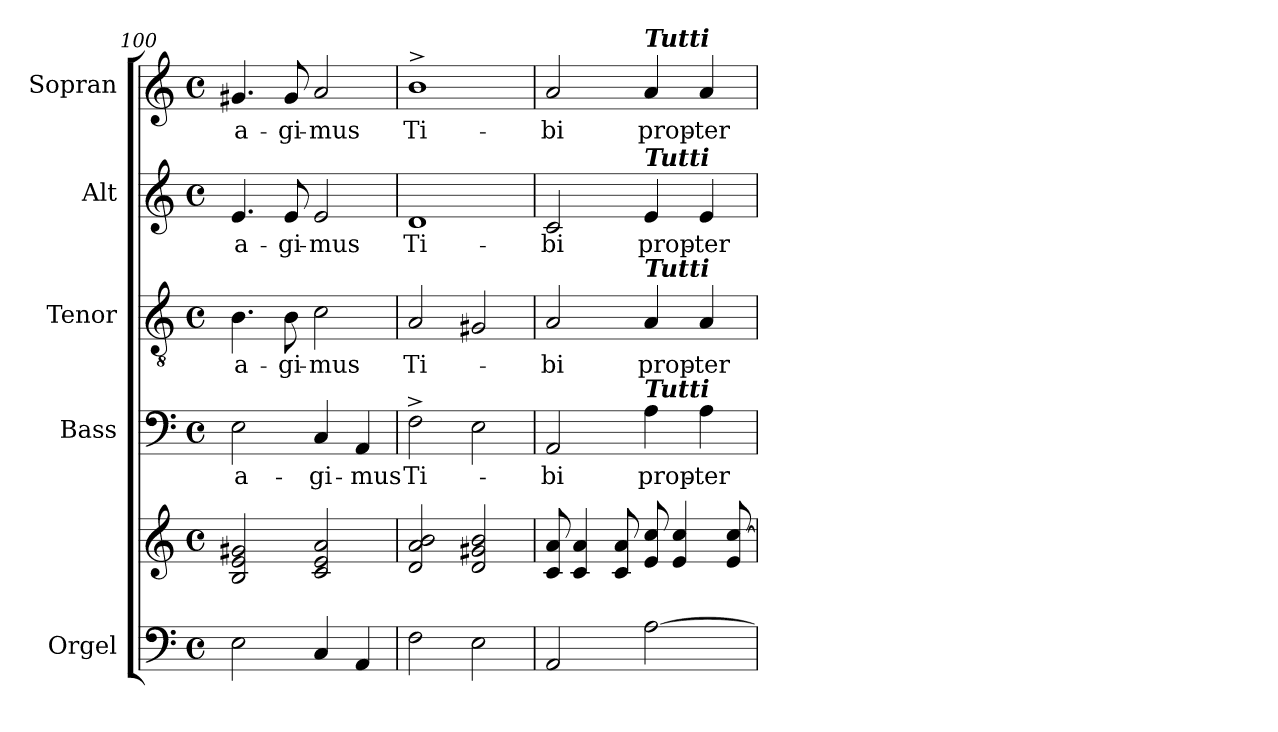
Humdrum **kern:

**kern	**kern	**kern	**text	**kern	**text	**kern	**text	**kern	**text
*part5	*part5	*part4	*part4	*part3	*part3	*part2	*part2	*part1	*part1
*staff6	*staff5	*staff4	*staff4	*staff3	*staff3	*staff2	*staff2	*staff1	*staff1
*I"Orgel	*	*I"Bass	*	*I"Tenor	*	*I"Alt	*	*I"Sopran	*
*I'Org.	*	*I'B.	*	*I'T.	*	*I'A.	*	*I'S.	*
*clefF4	*clefG2	*clefF4	*	*clefGv2	*	*clefG2	*	*clefG2	*
*k[]	*k[]	*k[]	*	*k[]	*	*k[]	*	*k[]	*
*C:	*C:	*C:	*	*C:	*	*C:	*	*C:	*
*M4/4	*M4/4	*M4/4	*	*M4/4	*	*M4/4	*	*M4/4	*
*met(c)	*met(c)	*met(c)	*	*met(c)	*	*met(c)	*	*met(c)	*
=100	=100	=100	=100	=100	=100	=100	=100	=100	=100
!	!	!	!LO:LY:b	!	!LO:LY:b	!	!LO:LY:b	!	!LO:LY:b
2E\	2B/ 2e/ 2g#X/	2E\	a-	4.B\	a-	4.e/	a-	4.g#X/	a-
!	!	!	!	!	!LO:LY:b	!	!LO:LY:b	!	!LO:LY:b
.	.	.	.	8B\	-gi-	8e/	-gi-	8g#/	-gi-
!	!	!	!LO:LY:b	!	!LO:LY:b	!	!LO:LY:b	!	!LO:LY:b
4C/	2c/ 2e/ 2a/	4C/	-gi-	2c\	-mus	2e/	-mus	2a/	-mus
!	!	!	!LO:LY:b	!	!	!	!	!	!
4AA/	.	4AA/	-mus	.	.	.	.	.	.
=101	=101	=101	=101	=101	=101	=101	=101	=101	=101
!	!	!	!LO:LY:b	!	!LO:LY:b	!	!LO:LY:b	!	!LO:LY:b
2F\	2d/ 2a/ 2b/	2F^>\	Ti-	2A/	Ti-	1d	Ti-	1b^>	Ti-
2E\	2d/ 2g#X/ 2b/	2E\	.	2G#X/	.	.	.	.	.
=102	=102	=102	=102	=102	=102	=102	=102	=102	=102
!	!	!	!LO:LY:b	!	!LO:LY:b	!	!LO:LY:b	!	!LO:LY:b
2AA/	8c/ 8a/	2AA/	-bi	2A/	-bi	2c/	-bi	2a/	-bi
.	4c/ 4a/	.	.	.	.	.	.	.	.
.	8c/ 8a/	.	.	.	.	.	.	.	.
!	!	!	!	!	!	!	!	!LO:TX:a:Bi:t=Tutti	!
!	!	!	!	!	!	!LO:TX:a:Bi:t=Tutti	!	!	!
!	!	!	!	!LO:TX:a:Bi:t=Tutti	!	!	!	!	!
!	!	!LO:TX:a:Bi:t=Tutti	!	!	!	!	!	!	!
!	!	!	!LO:LY:b	!	!LO:LY:b	!	!LO:LY:b	!	!LO:LY:b
[2A\	8e/ 8cc/	4A\	prop-	4A/	prop-	4e/	prop-	4a/	prop-
.	4e/ 4cc/	.	.	.	.	.	.	.	.
!	!	!	!LO:LY:b	!	!LO:LY:b	!	!LO:LY:b	!	!LO:LY:b
.	.	4A\	-ter	4A/	-ter	4e/	-ter	4a/	-ter
.	8e/ [8cc/	.	.	.	.	.	.	.	.
=	=	=	=	=	=	=	=	=	=
*-	*-	*-	*-	*-	*-	*-	*-	*-	*-
